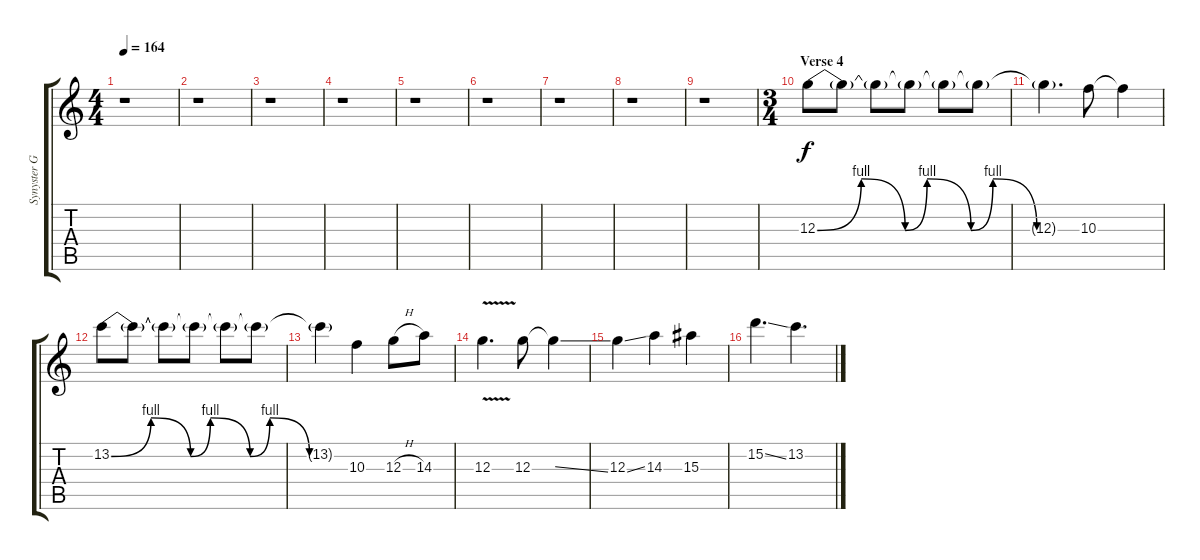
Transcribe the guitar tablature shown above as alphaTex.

\track ("Synyster Gates (Pan-Lead)" "Synyster G") {instrument distortionguitar}
\staff {score tabs}
\tuning (E4 B3 G3 D3 A2 D2) {hide}
\ts (4 4)
\tempo 164
\clef g2
\ks c
r.1{dy f} |
r.1 |
r.1 |
r.1 |
r.1 |
r.1 |
r.1 |
r.1 |
r.1 |
\ts (3 4)
\section ("" "Verse 4")
12.3{be (custom 0 0 10 4 20 0 25 4 35 0 40 4 50 0 60 0)}.8 12.3{t}.8 12.3{t}.8 12.3{t}.8 12.3{t}.8 12.3{t}.8 |
12.3{t}.4{d} 10.3.8 10.3{t}.4 |
13.2{be (custom 0 0 10 4 20 0 25 4 35 0 40 4 50 0 60 0)}.8 13.2{t}.8 13.2{t}.8 13.2{t}.8 13.2{t}.8 13.2{t}.8 |
13.2{t}.4 10.3.4 12.3{h}.8 14.3.8 |
12.3{v}.4{d} 12.3.8 12.3{ss t}.4 |
12.3{ss}.4 14.3.4 15.3.4 |
15.2{ss}.4{d} 13.2.4{d}
